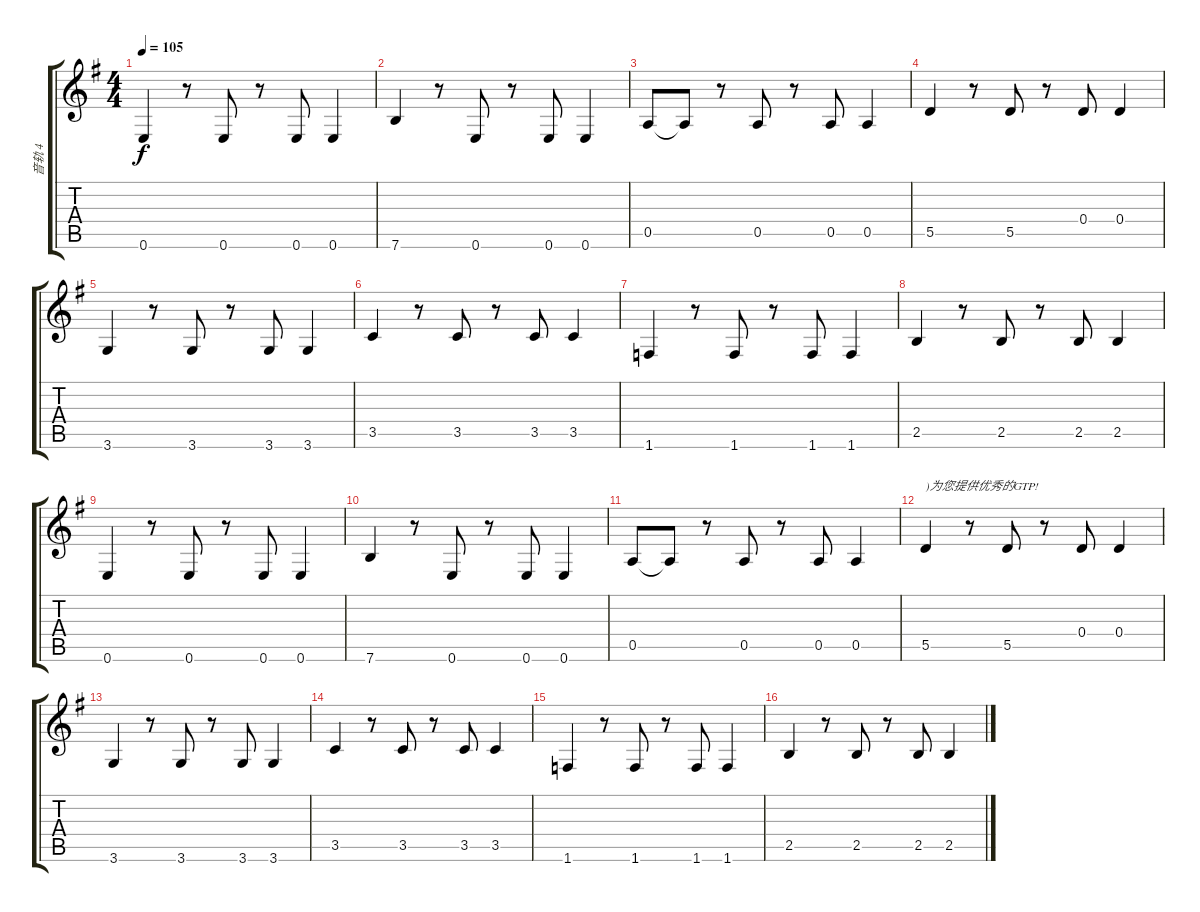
\track ("音轨 4" "音轨 4") {instrument electricbasspick}
\staff {score tabs}
\tuning (E4 B3 G3 D3 A2 E2) {hide}
\ts (4 4)
\tempo 105
\clef g2
\ks g
0.6.4{dy f} r.8 0.6.8 r.8 0.6.8 0.6.4 |
7.6.4 r.8 0.6.8 r.8 0.6.8 0.6.4 |
0.5.8 0.5{t}.8 r.8 0.5.8 r.8 0.5.8 0.5.4 |
5.5.4 r.8 5.5.8 r.8 0.4.8 0.4.4 |
3.6.4 r.8 3.6.8 r.8 3.6.8 3.6.4 |
3.5.4 r.8 3.5.8 r.8 3.5.8 3.5.4 |
1.6.4 r.8 1.6.8 r.8 1.6.8 1.6.4 |
2.5.4 r.8 2.5.8 r.8 2.5.8 2.5.4 |
0.6.4 r.8 0.6.8 r.8 0.6.8 0.6.4 |
7.6.4 r.8 0.6.8 r.8 0.6.8 0.6.4 |
0.5.8 0.5{t}.8 r.8 0.5.8 r.8 0.5.8 0.5.4 |
5.5.4{txt ")为您提供优秀的GTP!"} r.8 5.5.8 r.8 0.4.8 0.4.4 |
3.6.4 r.8 3.6.8 r.8 3.6.8 3.6.4 |
3.5.4 r.8 3.5.8 r.8 3.5.8 3.5.4 |
1.6.4 r.8 1.6.8 r.8 1.6.8 1.6.4 |
2.5.4 r.8 2.5.8 r.8 2.5.8 2.5.4
